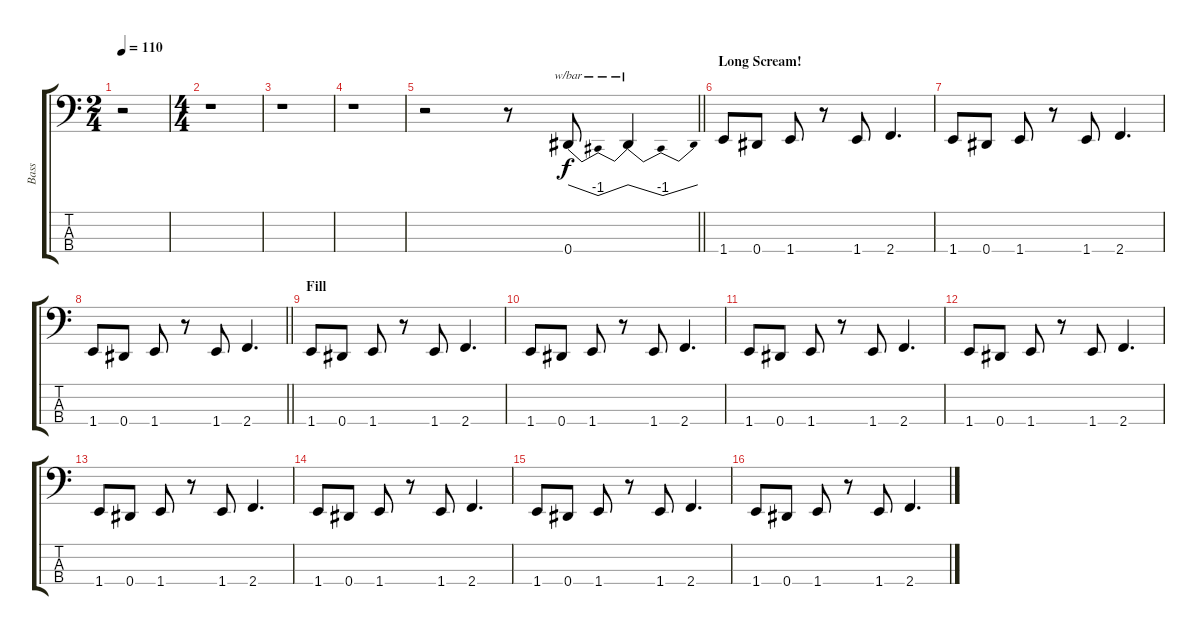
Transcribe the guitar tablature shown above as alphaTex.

\track ("Bass" "Bass") {instrument electricbasspick}
\staff {score tabs}
\tuning (Gb2 Db2 Ab1 Eb1) {hide}
\ts (2 4)
\tempo 110
\clef f4
\ks c
r.2{dy f} |
\ts (4 4)
r.1 |
r.1 |
r.1 |
\barLineRight lightlight
r.2 r.8 0.4.8{tbe (dip default 0 0 30 -4 60 0)} 0.4{t}.4{tbe (dip default 0 0 30 -4 60 0)} |
\section ("" "Long Scream!")
1.4.8 0.4.8 1.4.8 r.8 1.4.8 2.4.4{d} |
1.4.8 0.4.8 1.4.8 r.8 1.4.8 2.4.4{d} |
\barLineRight lightlight
1.4.8 0.4.8 1.4.8 r.8 1.4.8 2.4.4{d} |
\section ("" "Fill")
1.4.8 0.4.8 1.4.8 r.8 1.4.8 2.4.4{d} |
1.4.8 0.4.8 1.4.8 r.8 1.4.8 2.4.4{d} |
1.4.8 0.4.8 1.4.8 r.8 1.4.8 2.4.4{d} |
1.4.8 0.4.8 1.4.8 r.8 1.4.8 2.4.4{d} |
1.4.8 0.4.8 1.4.8 r.8 1.4.8 2.4.4{d} |
1.4.8 0.4.8 1.4.8 r.8 1.4.8 2.4.4{d} |
1.4.8 0.4.8 1.4.8 r.8 1.4.8 2.4.4{d} |
1.4.8 0.4.8 1.4.8 r.8 1.4.8 2.4.4{d}
